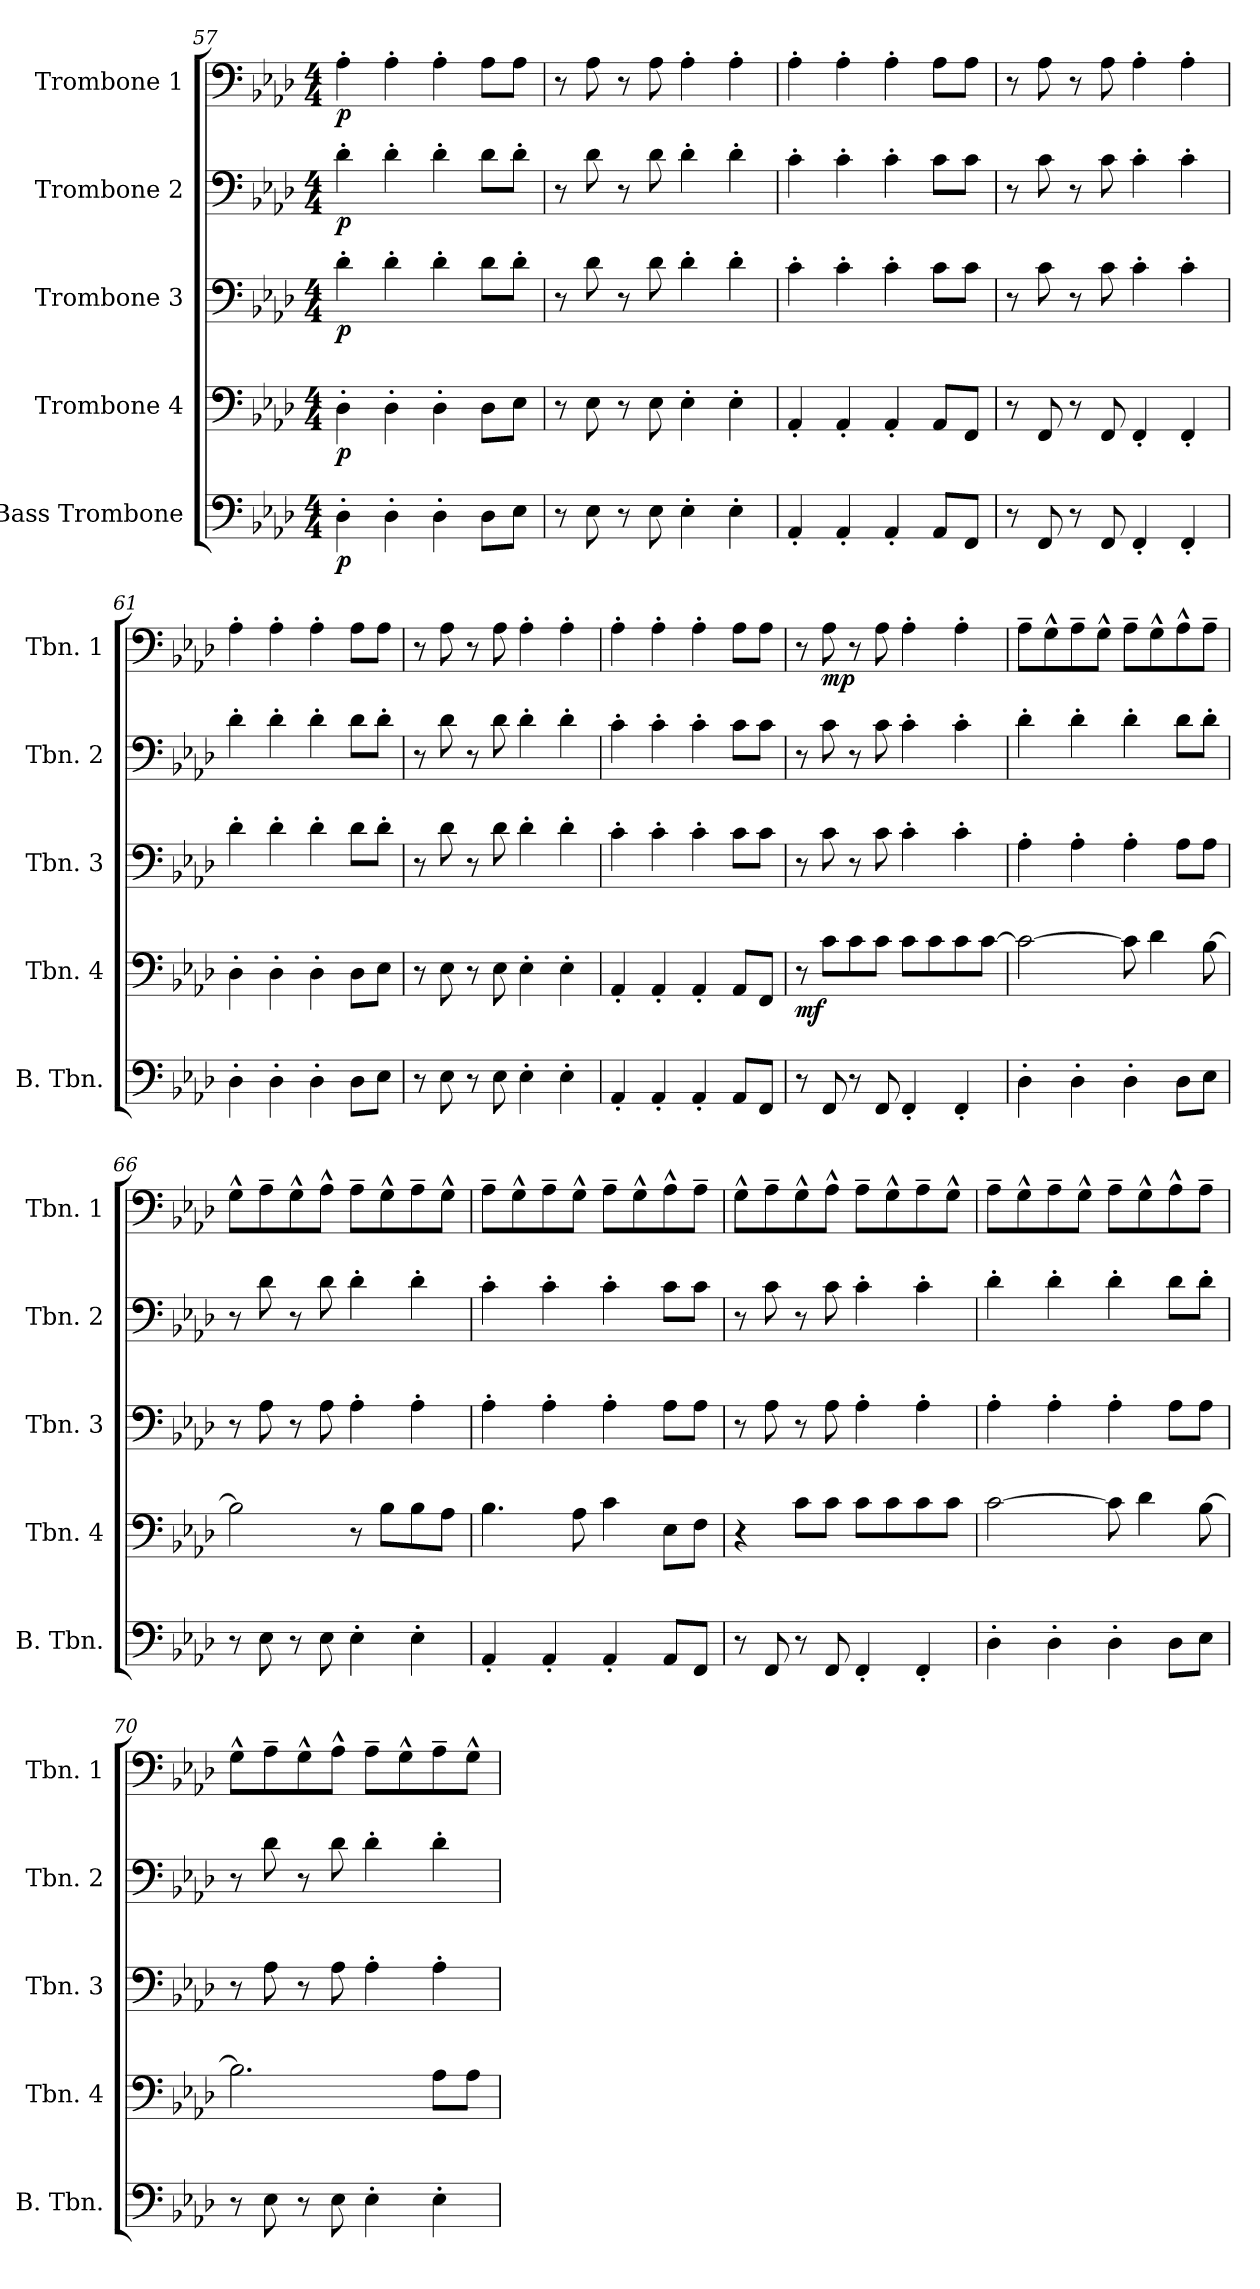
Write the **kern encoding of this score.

**kern	**dynam	**kern	**dynam	**kern	**dynam	**kern	**dynam	**kern	**dynam
*part5	*part5	*part4	*part4	*part3	*part3	*part2	*part2	*part1	*part1
*staff5	*staff5	*staff4	*staff4	*staff3	*staff3	*staff2	*staff2	*staff1	*staff1
*I"Bass Trombone	*	*I"Trombone 4	*	*I"Trombone 3	*	*I"Trombone 2	*	*I"Trombone 1	*
*I'B. Tbn.	*	*I'Tbn. 4	*	*I'Tbn. 3	*	*I'Tbn. 2	*	*I'Tbn. 1	*
*clefF4	*	*clefF4	*	*clefF4	*	*clefF4	*	*clefF4	*
*k[b-e-a-d-]	*	*k[b-e-a-d-]	*	*k[b-e-a-d-]	*	*k[b-e-a-d-]	*	*k[b-e-a-d-]	*
*M4/4	*	*M4/4	*	*M4/4	*	*M4/4	*	*M4/4	*
=57	=57	=57	=57	=57	=57	=57	=57	=57	=57
!	!LO:DY:b	!	!LO:DY:b	!	!LO:DY:b	!	!LO:DY:b	!	!LO:DY:b
4D-'\	p	4D-'\	p	4d-'\	p	4d-'\	p	4A-'\	p
4D-'\	.	4D-'\	.	4d-'\	.	4d-'\	.	4A-'\	.
4D-'\	.	4D-'\	.	4d-'\	.	4d-'\	.	4A-'\	.
8D-\L	.	8D-\L	.	8d-\L	.	8d-\L	.	8A-\L	.
8E-\J	.	8E-\J	.	8d-'\J	.	8d-'\J	.	8A-\J	.
=58	=58	=58	=58	=58	=58	=58	=58	=58	=58
8r	.	8r	.	8r	.	8r	.	8r	.
8E-\	.	8E-\	.	8d-\	.	8d-\	.	8A-\	.
8r	.	8r	.	8r	.	8r	.	8r	.
8E-\	.	8E-\	.	8d-\	.	8d-\	.	8A-\	.
4E-'\	.	4E-'\	.	4d-'\	.	4d-'\	.	4A-'\	.
4E-'\	.	4E-'\	.	4d-'\	.	4d-'\	.	4A-'\	.
=59	=59	=59	=59	=59	=59	=59	=59	=59	=59
4AA-'/	.	4AA-'/	.	4c'\	.	4c'\	.	4A-'\	.
4AA-'/	.	4AA-'/	.	4c'\	.	4c'\	.	4A-'\	.
4AA-'/	.	4AA-'/	.	4c'\	.	4c'\	.	4A-'\	.
8AA-/L	.	8AA-/L	.	8c\L	.	8c\L	.	8A-\L	.
8FF/J	.	8FF/J	.	8c\J	.	8c\J	.	8A-\J	.
!!LO:LB:g=z
=60	=60	=60	=60	=60	=60	=60	=60	=60	=60
8r	.	8r	.	8r	.	8r	.	8r	.
8FF/	.	8FF/	.	8c\	.	8c\	.	8A-\	.
8r	.	8r	.	8r	.	8r	.	8r	.
8FF/	.	8FF/	.	8c\	.	8c\	.	8A-\	.
4FF'/	.	4FF'/	.	4c'\	.	4c'\	.	4A-'\	.
4FF'/	.	4FF'/	.	4c'\	.	4c'\	.	4A-'\	.
=61	=61	=61	=61	=61	=61	=61	=61	=61	=61
4D-'\	.	4D-'\	.	4d-'\	.	4d-'\	.	4A-'\	.
4D-'\	.	4D-'\	.	4d-'\	.	4d-'\	.	4A-'\	.
4D-'\	.	4D-'\	.	4d-'\	.	4d-'\	.	4A-'\	.
8D-\L	.	8D-\L	.	8d-\L	.	8d-\L	.	8A-\L	.
8E-\J	.	8E-\J	.	8d-'\J	.	8d-'\J	.	8A-\J	.
=62	=62	=62	=62	=62	=62	=62	=62	=62	=62
8r	.	8r	.	8r	.	8r	.	8r	.
8E-\	.	8E-\	.	8d-\	.	8d-\	.	8A-\	.
8r	.	8r	.	8r	.	8r	.	8r	.
8E-\	.	8E-\	.	8d-\	.	8d-\	.	8A-\	.
4E-'\	.	4E-'\	.	4d-'\	.	4d-'\	.	4A-'\	.
4E-'\	.	4E-'\	.	4d-'\	.	4d-'\	.	4A-'\	.
=63	=63	=63	=63	=63	=63	=63	=63	=63	=63
4AA-'/	.	4AA-'/	.	4c'\	.	4c'\	.	4A-'\	.
4AA-'/	.	4AA-'/	.	4c'\	.	4c'\	.	4A-'\	.
4AA-'/	.	4AA-'/	.	4c'\	.	4c'\	.	4A-'\	.
8AA-/L	.	8AA-/L	.	8c\L	.	8c\L	.	8A-\L	.
8FF/J	.	8FF/J	.	8c\J	.	8c\J	.	8A-\J	.
=64	=64	=64	=64	=64	=64	=64	=64	=64	=64
!	!	!	!LO:DY:b	!	!	!	!	!	!
8r	.	8r	mf	8r	.	8r	.	8r	.
!	!	!	!	!	!	!	!	!	!LO:DY:b
8FF/	.	8c\L	.	8c\	.	8c\	.	8A-\	mp
8r	.	8c\	.	8r	.	8r	.	8r	.
8FF/	.	8c\J	.	8c\	.	8c\	.	8A-\	.
4FF'/	.	8c\L	.	4c'\	.	4c'\	.	4A-'\	.
.	.	8c\	.	.	.	.	.	.	.
4FF'/	.	8c\	.	4c'\	.	4c'\	.	4A-'\	.
.	.	[8c\J	.	.	.	.	.	.	.
!!LO:PB:g=z
=65	=65	=65	=65	=65	=65	=65	=65	=65	=65
4D-'\	.	2c\_	.	4A-'\	.	4d-'\	.	8A-~\L	.
.	.	.	.	.	.	.	.	8G^^\	.
4D-'\	.	.	.	4A-'\	.	4d-'\	.	8A-~\	.
.	.	.	.	.	.	.	.	8G^^\J	.
4D-'\	.	8c\]	.	4A-'\	.	4d-'\	.	8A-~\L	.
.	.	4d-\	.	.	.	.	.	8G^^\	.
8D-\L	.	.	.	8A-\L	.	8d-\L	.	8A-^^\	.
8E-\J	.	[8B-\	.	8A-\J	.	8d-'\J	.	8A-~\J	.
=66	=66	=66	=66	=66	=66	=66	=66	=66	=66
8r	.	2B-\]	.	8r	.	8r	.	8G^^\L	.
8E-\	.	.	.	8A-\	.	8d-\	.	8A-~\	.
8r	.	.	.	8r	.	8r	.	8G^^\	.
8E-\	.	.	.	8A-\	.	8d-\	.	8A-^^\J	.
4E-'\	.	8r	.	4A-'\	.	4d-'\	.	8A-~\L	.
.	.	8B-\L	.	.	.	.	.	8G^^\	.
4E-'\	.	8B-\	.	4A-'\	.	4d-'\	.	8A-~\	.
.	.	8A-\J	.	.	.	.	.	8G^^\J	.
=67	=67	=67	=67	=67	=67	=67	=67	=67	=67
4AA-'/	.	4.B-\	.	4A-'\	.	4c'\	.	8A-~\L	.
.	.	.	.	.	.	.	.	8G^^\	.
4AA-'/	.	.	.	4A-'\	.	4c'\	.	8A-~\	.
.	.	8A-\	.	.	.	.	.	8G^^\J	.
4AA-'/	.	4c\	.	4A-'\	.	4c'\	.	8A-~\L	.
.	.	.	.	.	.	.	.	8G^^\	.
8AA-/L	.	8E-\L	.	8A-\L	.	8c\L	.	8A-^^\	.
8FF/J	.	8F\J	.	8A-\J	.	8c\J	.	8A-~\J	.
=68	=68	=68	=68	=68	=68	=68	=68	=68	=68
8r	.	4r	.	8r	.	8r	.	8G^^\L	.
8FF/	.	.	.	8A-\	.	8c\	.	8A-~\	.
8r	.	8c\L	.	8r	.	8r	.	8G^^\	.
8FF/	.	8c\J	.	8A-\	.	8c\	.	8A-^^\J	.
4FF'/	.	8c\L	.	4A-'\	.	4c'\	.	8A-~\L	.
.	.	8c\	.	.	.	.	.	8G^^\	.
4FF'/	.	8c\	.	4A-'\	.	4c'\	.	8A-~\	.
.	.	8c\J	.	.	.	.	.	8G^^\J	.
!!LO:LB:g=z
=69	=69	=69	=69	=69	=69	=69	=69	=69	=69
4D-'\	.	[2c\	.	4A-'\	.	4d-'\	.	8A-~\L	.
.	.	.	.	.	.	.	.	8G^^\	.
4D-'\	.	.	.	4A-'\	.	4d-'\	.	8A-~\	.
.	.	.	.	.	.	.	.	8G^^\J	.
4D-'\	.	8c\]	.	4A-'\	.	4d-'\	.	8A-~\L	.
.	.	4d-\	.	.	.	.	.	8G^^\	.
8D-\L	.	.	.	8A-\L	.	8d-\L	.	8A-^^\	.
8E-\J	.	[8B-\	.	8A-\J	.	8d-'\J	.	8A-~\J	.
=70	=70	=70	=70	=70	=70	=70	=70	=70	=70
8r	.	2.B-\]	.	8r	.	8r	.	8G^^\L	.
8E-\	.	.	.	8A-\	.	8d-\	.	8A-~\	.
8r	.	.	.	8r	.	8r	.	8G^^\	.
8E-\	.	.	.	8A-\	.	8d-\	.	8A-^^\J	.
4E-'\	.	.	.	4A-'\	.	4d-'\	.	8A-~\L	.
.	.	.	.	.	.	.	.	8G^^\	.
4E-'\	.	8A-\L	.	4A-'\	.	4d-'\	.	8A-~\	.
.	.	8A-\J	.	.	.	.	.	8G^^\J	.
=	=	=	=	=	=	=	=	=	=
*-	*-	*-	*-	*-	*-	*-	*-	*-	*-
